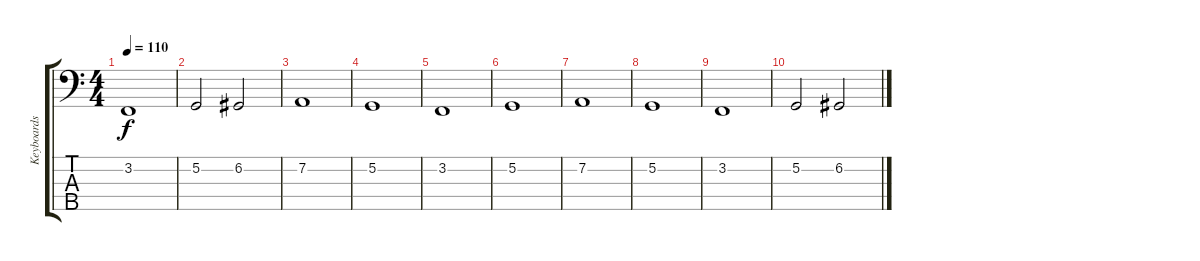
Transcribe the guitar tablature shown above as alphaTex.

\track ("Keyboards" "Keyboards") {instrument pad4choir}
\staff {score tabs}
\tuning (G2 D2 A1 E1 B0) {hide}
\ts (4 4)
\tempo 110
\clef f4
\ks c
3.2.1{dy f volume 7} |
5.2.2 6.2.2 |
7.2.1{volume 5} |
5.2.1 |
3.2.1{volume 3} |
5.2.1 |
7.2.1{volume 1} |
5.2.1 |
3.2.1{volume 0} |
5.2.2 6.2.2
